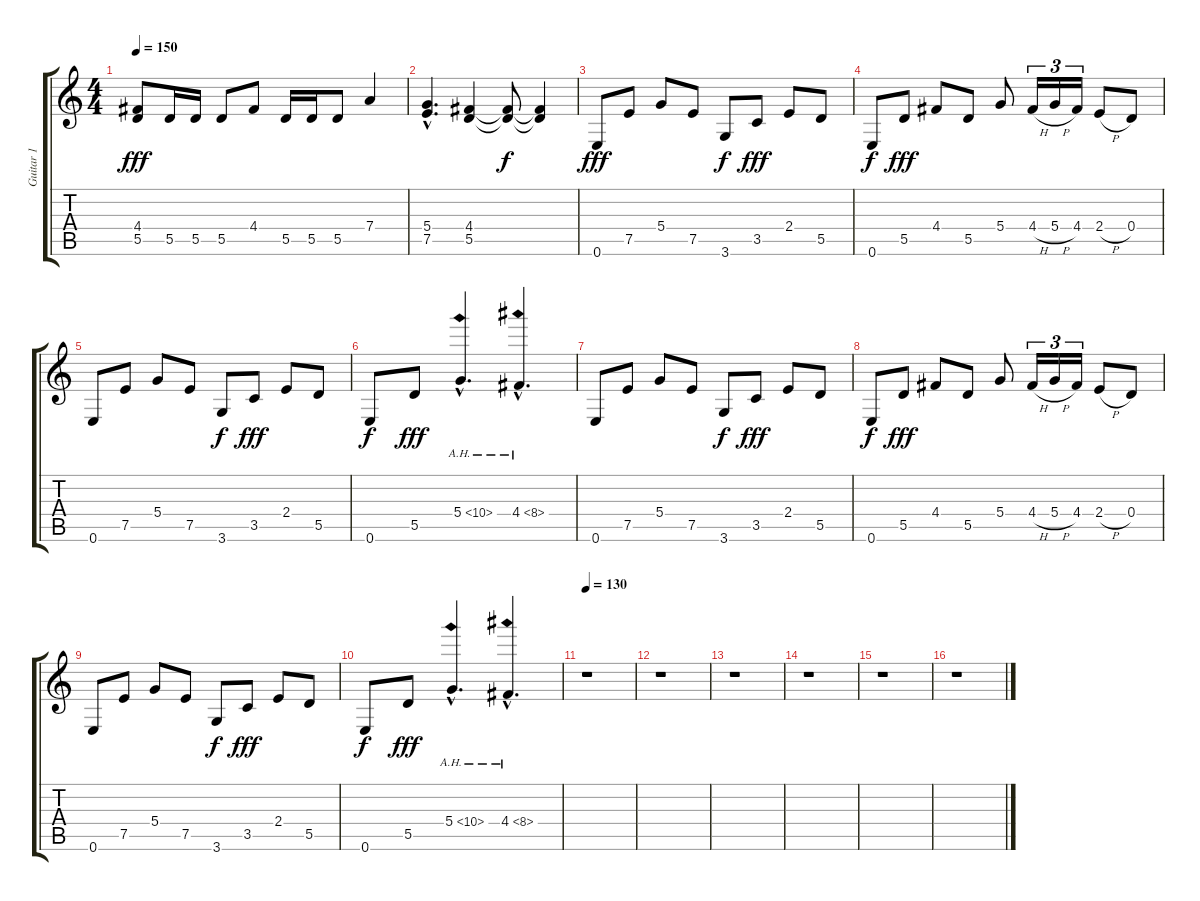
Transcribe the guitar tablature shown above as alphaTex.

\track ("Guitar 1" "Guitar 1") {instrument distortionguitar}
\staff {score tabs}
\tuning (E4 B3 G3 D3 A2 E2) {hide}
\ts (4 4)
\tempo 150
\clef g2
\ks c
(4.4 5.5).8{dy fff} 5.5.16 5.5.16 5.5.8 4.4.8 5.5.16 5.5.16 5.5.8 7.4.4 |
(5.4{hac} 7.5{hac}).4{d} (4.4 5.5).4 (4.4{t} 5.5{t}).8{dy f} (4.4{t} 5.5{t}).4 |
0.6.8{dy fff} 7.5.8 5.4.8 7.5.8 3.6.8{dy f} 3.5.8{dy fff} 2.4.8 5.5.8 |
0.6.8{dy f} 5.5.8{dy fff} 4.4.8 5.5.8 5.4.8 4.4{h}.16{tu (3 2)} 5.4{h}.16{tu (3 2)} 4.4.16{tu (3 2)} 2.4{h}.8 0.4.8 |
0.6.8 7.5.8 5.4.8 7.5.8 3.6.8{dy f} 3.5.8{dy fff} 2.4.8 5.5.8 |
0.6.8{dy f} 5.5.8{dy fff} 5.4{ah 5 hac}.4{d} 4.4{ah 4 hac}.4{d} |
0.6.8 7.5.8 5.4.8 7.5.8 3.6.8{dy f} 3.5.8{dy fff} 2.4.8 5.5.8 |
0.6.8{dy f} 5.5.8{dy fff} 4.4.8 5.5.8 5.4.8 4.4{h}.16{tu (3 2)} 5.4{h}.16{tu (3 2)} 4.4.16{tu (3 2)} 2.4{h}.8 0.4.8 |
0.6.8 7.5.8 5.4.8 7.5.8 3.6.8{dy f} 3.5.8{dy fff} 2.4.8 5.5.8 |
0.6.8{dy f} 5.5.8{dy fff} 5.4{ah 5 hac}.4{d} 4.4{ah 4 hac}.4{d} |
\tempo 130
r.1 |
r.1 |
r.1 |
r.1 |
r.1 |
r.1
